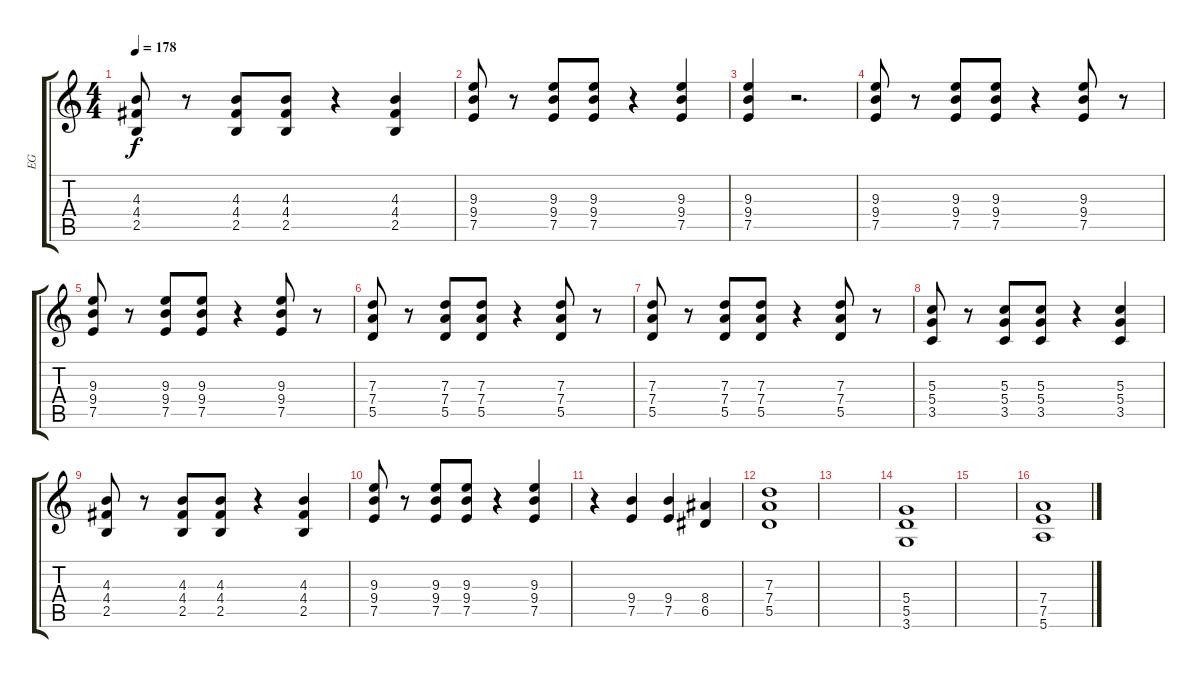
\track ("EG" "EG") {instrument distortionguitar}
\staff {score tabs}
\tuning (E4 B3 G3 D3 A2 E2) {hide}
\ts (4 4)
\tempo 178
\clef g2
\ks c
(4.3 4.4 2.5).8{dy f} r.8 (4.3 4.4 2.5).8 (4.3 4.4 2.5).8 r.4 (4.3 4.4 2.5).4 |
(9.3 9.4 7.5).8 r.8 (9.3 9.4 7.5).8 (9.3 9.4 7.5).8 r.4 (9.3 9.4 7.5).4 |
(9.3 9.4 7.5).4 r.2{d} |
(9.3 9.4 7.5).8 r.8 (9.3 9.4 7.5).8 (9.3 9.4 7.5).8 r.4 (9.3 9.4 7.5).8 r.8 |
(9.3 9.4 7.5).8 r.8 (9.3 9.4 7.5).8 (9.3 9.4 7.5).8 r.4 (9.3 9.4 7.5).8 r.8 |
(7.3 7.4 5.5).8 r.8 (7.3 7.4 5.5).8 (7.3 7.4 5.5).8 r.4 (7.3 7.4 5.5).8 r.8 |
(7.3 7.4 5.5).8 r.8 (7.3 7.4 5.5).8 (7.3 7.4 5.5).8 r.4 (7.3 7.4 5.5).8 r.8 |
(5.3 5.4 3.5).8 r.8 (5.3 5.4 3.5).8 (5.3 5.4 3.5).8 r.4 (5.3 5.4 3.5).4 |
(4.3 4.4 2.5).8 r.8 (4.3 4.4 2.5).8 (4.3 4.4 2.5).8 r.4 (4.3 4.4 2.5).4 |
(9.3 9.4 7.5).8 r.8 (9.3 9.4 7.5).8 (9.3 9.4 7.5).8 r.4 (9.3 9.4 7.5).4 |
r.4 (9.4 7.5).4 (9.4 7.5).4 (8.4 6.5).4 |
(7.3 7.4 5.5).1 |
|
(5.4 5.5 3.6).1 |
|
(7.4 7.5 5.6).1
